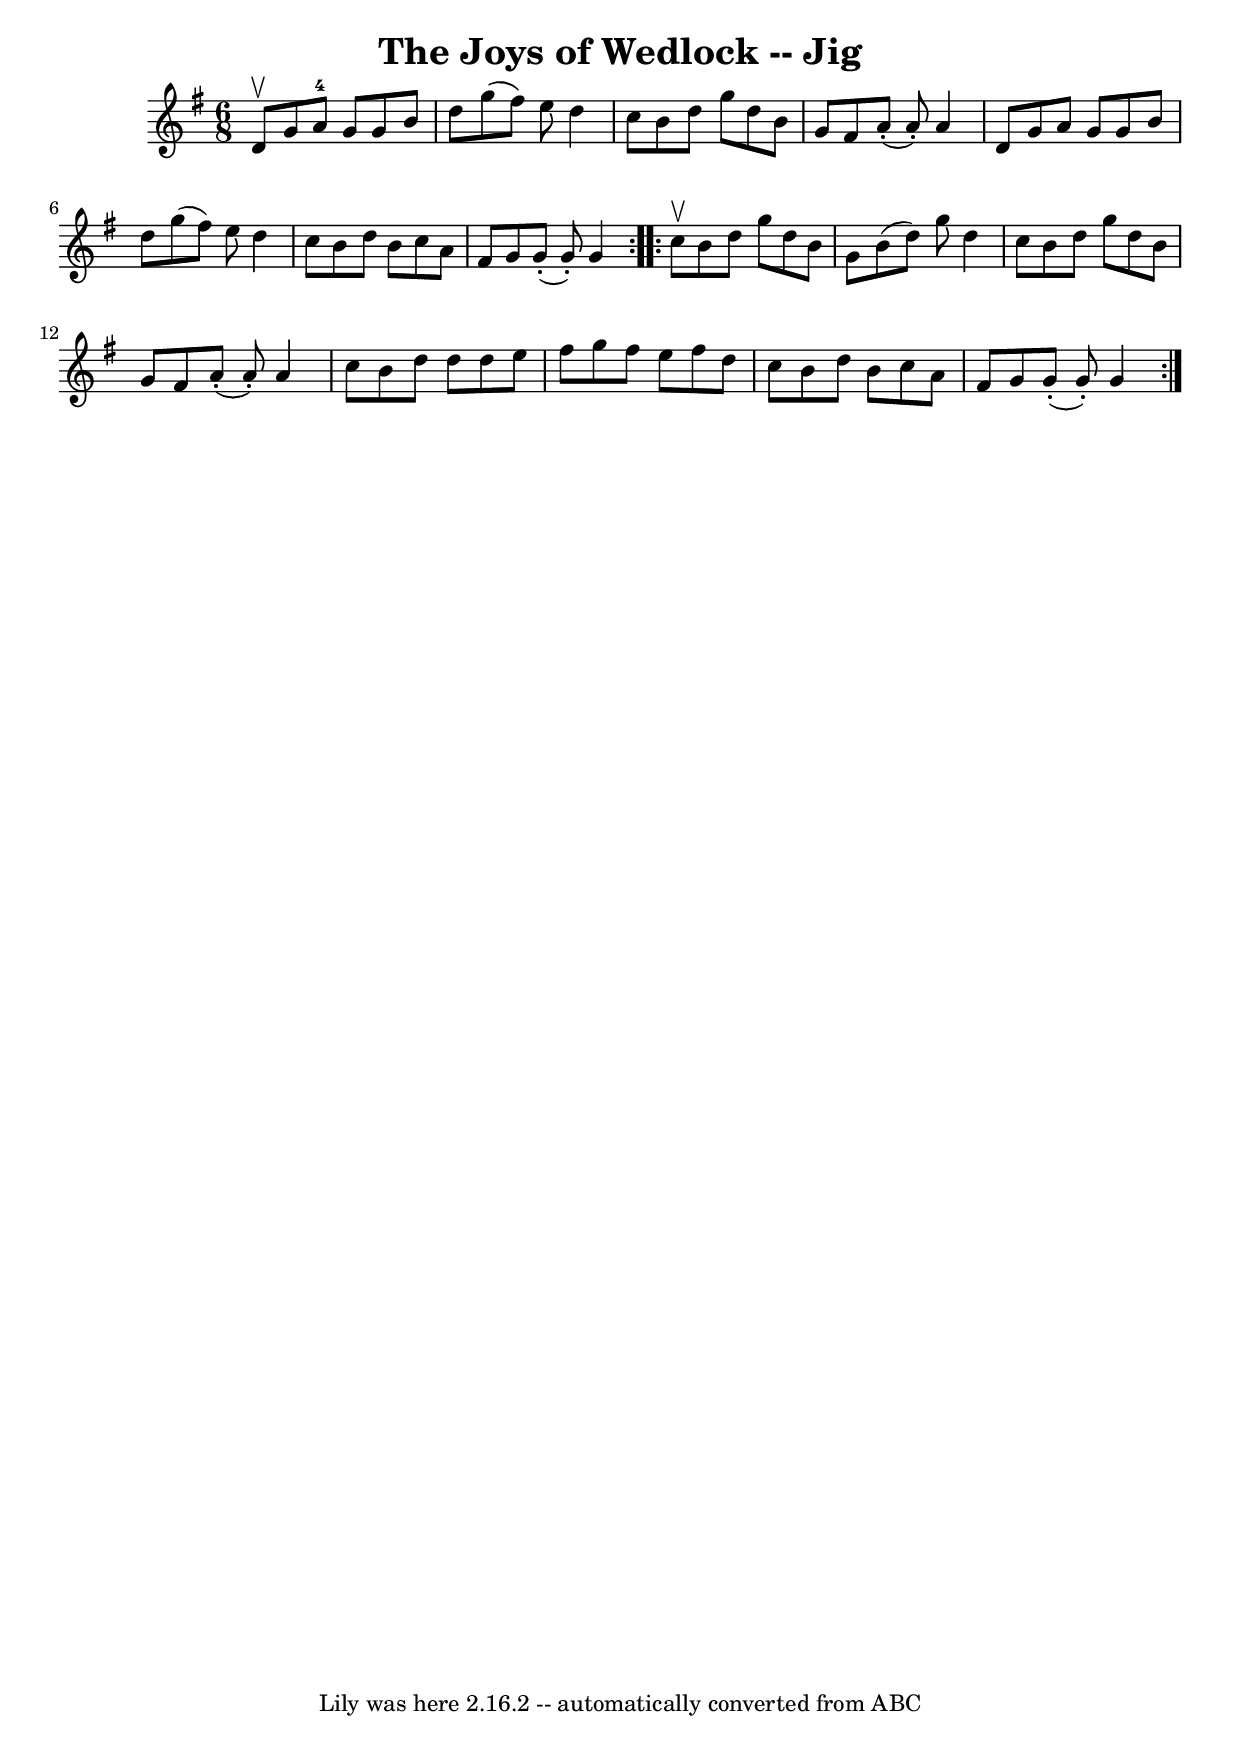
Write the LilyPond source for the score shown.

\version "2.16.2"
\include "Mammoth.ily"
\header {
  %% book = "Ryan's Mammoth Collection"
  crossRefNumber = "1"
  footnotes = "\\\\90 470"
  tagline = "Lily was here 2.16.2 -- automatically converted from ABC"
  title = "The Joys of Wedlock -- Jig"

}
voicedefault =  {



  \repeat volta 2 {

    \time 6/8 
    \key g \major
    d'8^\upbow |
    g'8 a'8-4 g'8 g'8 
    b'8 d''8    |
    g''8 (fis''8) e''8 d''4 c''8    
    |
    b'8 d''8 g''8 d''8 b'8 g'8    |
    fis'8      
    a'8 (-. a'8-.) a'4 d'8    |
    g'8 a'8 g'8 g'8    
    b'8 d''8    |
    g''8 (fis''8) e''8 d''4 c''8    
    |
    b'8 d''8 b'8 c''8 a'8 fis'8    |
    g'8      
    g'8 (-. g'8-.) g'4  
  }     
  \repeat volta 2 {
    c''8^\upbow |
    
    b'8 d''8 g''8 d''8 b'8 g'8    |
    b'8 (d''8) g''8 
    d''4 c''8    |
    b'8 d''8 g''8 d''8 b'8 g'8    
    |
    fis'8 a'8 (-. a'8-.) a'4 c''8    |
    b'8    
    d''8 d''8 d''8 e''8 fis''8    |
    g''8 fis''8 e''8    
    fis''8 d''8 c''8    |
    b'8 d''8 b'8 c''8 a'8 fis'8 
    |
    g'8 g'8 (-. g'8-.) g'4  
  }   

}

\score{
  <<

    \context Staff="default"
    {
      \voicedefault 
      
    }

  >>
  \layout {
    
  }
  \midi {
  }

}
